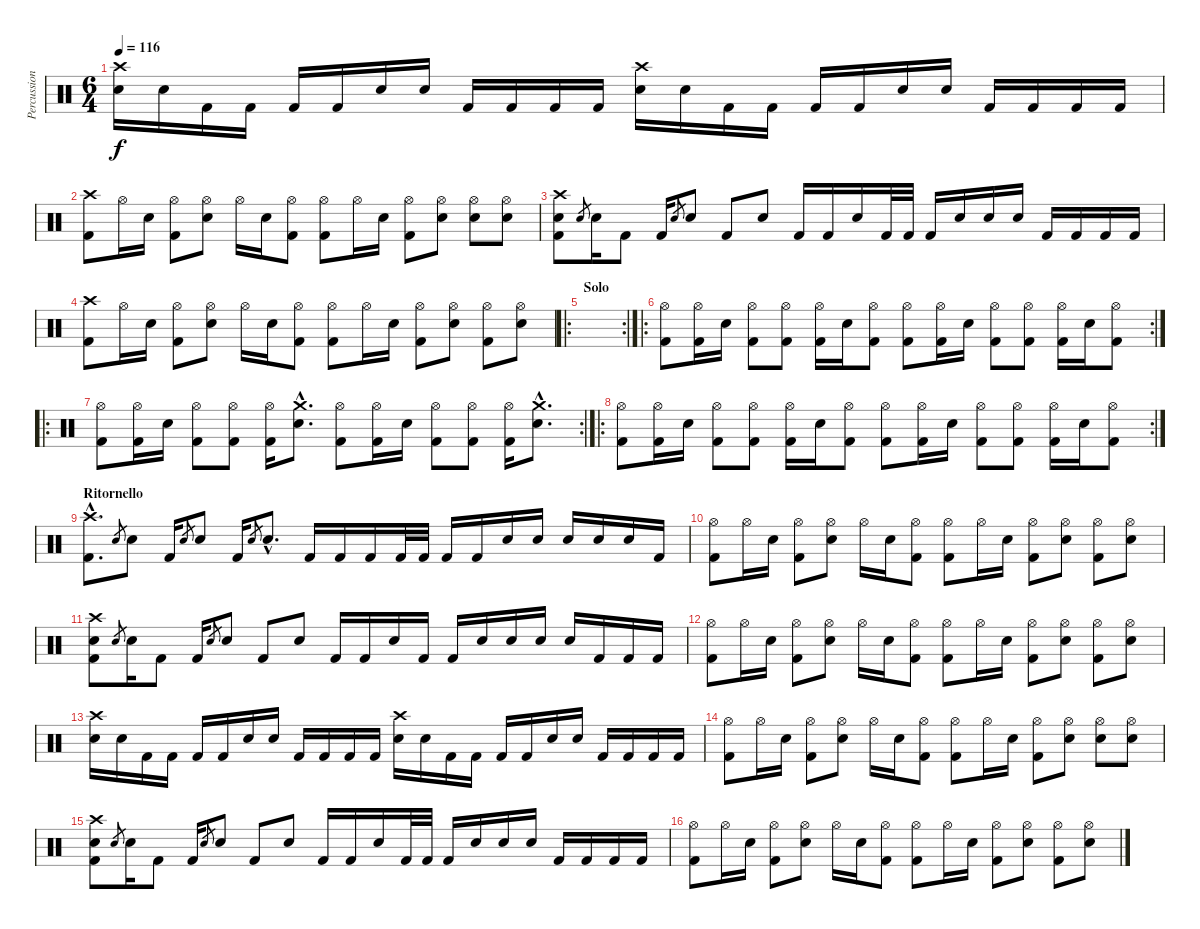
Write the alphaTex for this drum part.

\track ("Percussioni" "Percussion") {instrument percussion}
\staff {score}
\articulation defaults
\ts (6 4)
\tempo 116
\clef neutral
\ks c
("Crash high (hit)" "Electric Snare (hit)").16{dy f} "Snare (hit) 2".16 "Kick (hit) 2".16 "Kick (hit) 2".16 "Kick (hit) 2".16 "Kick (hit) 2".16 "Snare (hit) 2".16 "Electric Snare (hit)".16 "Kick (hit) 2".16 "Kick (hit) 2".16 "Kick (hit) 2".16 "Kick (hit) 2".16 ("Crash high (hit)" "Electric Snare (hit)").16 "Snare (hit) 2".16 "Kick (hit) 2".16 "Kick (hit) 2".16 "Kick (hit) 2".16 "Kick (hit) 2".16 "Snare (hit) 2".16 "Electric Snare (hit)".16 "Kick (hit) 2".16 "Kick (hit) 2".16 "Kick (hit) 2".16 "Kick (hit) 2".16 |
("Crash high (hit)" "Kick (hit) 2").8 "Hi-Hat (open)".16 "Electric Snare (hit)".16 ("Hi-Hat (open)" "Kick (hit) 2").8 ("Hi-Hat (open)" "Electric Snare (hit)").8 "Hi-Hat (open)".16 "Electric Snare (hit)".16 ("Hi-Hat (open)" "Kick (hit) 2").8 ("Hi-Hat (open)" "Kick (hit) 2").8 "Hi-Hat (open)".16 "Electric Snare (hit)".16 ("Hi-Hat (open)" "Kick (hit) 2").8 ("Hi-Hat (open)" "Electric Snare (hit)").8 ("Hi-Hat (open)" "Electric Snare (hit)").8 ("Hi-Hat (open)" "Electric Snare (hit)").8 |
("Crash high (hit)" "Snare (hit) 2" "Kick (hit) 2").8 "Snare (hit) 2".8{gr} "Electric Snare (hit)".16 "Kick (hit) 2".8 "Kick (hit) 2".16 "Snare (hit) 2".8{gr} "Electric Snare (hit)".8 "Kick (hit) 2".8 "Electric Snare (hit)".8 "Kick (hit) 2".16 "Kick (hit) 2".16 "Electric Snare (hit)".16 "Kick (hit) 2".32 "Kick (hit) 2".32 "Kick (hit) 2".16 "Electric Snare (hit)".16 "Electric Snare (hit)".16 "Electric Snare (hit)".16 "Kick (hit) 2".16 "Kick (hit) 2".16 "Kick (hit) 2".16 "Kick (hit) 2".16 |
("Crash high (hit)" "Kick (hit) 2").8 "Hi-Hat (open)".16 "Electric Snare (hit)".16 ("Hi-Hat (open)" "Kick (hit) 2").8 ("Hi-Hat (open)" "Electric Snare (hit)").8 "Hi-Hat (open)".16 "Electric Snare (hit)".16 ("Hi-Hat (open)" "Kick (hit) 2").8 ("Hi-Hat (open)" "Kick (hit) 2").8 "Hi-Hat (open)".16 "Electric Snare (hit)".16 ("Hi-Hat (open)" "Kick (hit) 2").8 ("Hi-Hat (open)" "Electric Snare (hit)").8 ("Hi-Hat (open)" "Kick (hit) 2").8 ("Hi-Hat (open)" "Electric Snare (hit)").8 |
\ro
\rc 2
\section ("" "Solo")
|
\ro
\rc 2
("Hi-Hat (open)" "Kick (hit) 2").8 ("Hi-Hat (open)" "Kick (hit) 2").16 "Snare (hit) 2".16 ("Hi-Hat (open)" "Kick (hit) 2").8 ("Hi-Hat (open)" "Kick (hit) 2").8 ("Hi-Hat (open)" "Kick (hit) 2").16 "Snare (hit) 2".16 ("Hi-Hat (open)" "Kick (hit) 2").8 ("Hi-Hat (open)" "Kick (hit) 2").8 ("Hi-Hat (open)" "Kick (hit) 2").16 "Snare (hit) 2".16 ("Hi-Hat (open)" "Kick (hit) 2").8 ("Hi-Hat (open)" "Kick (hit) 2").8 ("Hi-Hat (open)" "Kick (hit) 2").16 "Snare (hit) 2".16 ("Hi-Hat (open)" "Kick (hit) 2").8 |
\ro
\rc 2
("Hi-Hat (open)" "Kick (hit) 2").8 ("Hi-Hat (open)" "Kick (hit) 2").16 "Snare (hit) 2".16 ("Hi-Hat (open)" "Kick (hit) 2").8 ("Hi-Hat (open)" "Kick (hit) 2").8 ("Hi-Hat (open)" "Kick (hit) 2").16 ("Crash medium (hit)"{hac} "Snare (hit) 2"{hac}).8{d} ("Hi-Hat (open)" "Kick (hit) 2").8 ("Hi-Hat (open)" "Kick (hit) 2").16 "Snare (hit) 2".16 ("Hi-Hat (open)" "Kick (hit) 2").8 ("Hi-Hat (open)" "Kick (hit) 2").8 ("Hi-Hat (open)" "Kick (hit) 2").16 ("Crash medium (hit)"{hac} "Snare (hit) 2"{hac}).8{d} |
\ro
\rc 2
("Hi-Hat (open)" "Kick (hit) 2").8 ("Hi-Hat (open)" "Kick (hit) 2").16 "Snare (hit) 2".16 ("Hi-Hat (open)" "Kick (hit) 2").8 ("Hi-Hat (open)" "Kick (hit) 2").8 ("Hi-Hat (open)" "Kick (hit) 2").16 "Snare (hit) 2".16 ("Hi-Hat (open)" "Kick (hit) 2").8 ("Hi-Hat (open)" "Kick (hit) 2").8 ("Hi-Hat (open)" "Kick (hit) 2").16 "Snare (hit) 2".16 ("Hi-Hat (open)" "Kick (hit) 2").8 ("Hi-Hat (open)" "Kick (hit) 2").8 ("Hi-Hat (open)" "Kick (hit) 2").16 "Snare (hit) 2".16 ("Hi-Hat (open)" "Kick (hit) 2").8 |
\section ("" "Ritornello")
("Crash high (hit)"{hac} "Kick (hit) 2"{hac}).8{d} "Snare (hit) 2".8{gr} "Electric Snare (hit)".8 "Kick (hit) 2".16 "Snare (hit) 2".8{gr} "Electric Snare (hit)".8 "Kick (hit) 2".16 "Snare (hit) 2".8{gr} "Electric Snare (hit)"{hac}.8{d} "Kick (hit) 2".16 "Kick (hit) 2".16 "Kick (hit) 2".16 "Kick (hit) 2".32 "Kick (hit) 2".32 "Kick (hit) 2".16 "Kick (hit) 2".16 "Electric Snare (hit)".16 "Electric Snare (hit)".16 "Electric Snare (hit)".16 "Snare (hit) 2".16 "Snare (hit) 2".16 "Kick (hit) 2".16 |
("Hi-Hat (open)" "Kick (hit) 2").8 "Hi-Hat (open)".16 "Electric Snare (hit)".16 ("Hi-Hat (open)" "Kick (hit) 2").8 ("Hi-Hat (open)" "Electric Snare (hit)").8 "Hi-Hat (open)".16 "Electric Snare (hit)".16 ("Hi-Hat (open)" "Kick (hit) 2").8 ("Hi-Hat (open)" "Kick (hit) 2").8 "Hi-Hat (open)".16 "Electric Snare (hit)".16 ("Hi-Hat (open)" "Kick (hit) 2").8 ("Hi-Hat (open)" "Electric Snare (hit)").8 ("Hi-Hat (open)" "Kick (hit) 2").8 ("Hi-Hat (open)" "Electric Snare (hit)").8 |
("Crash high (hit)" "Snare (hit) 2" "Kick (hit) 2").8 "Snare (hit) 2".8{gr} "Electric Snare (hit)".16 "Kick (hit) 2".8 "Kick (hit) 2".16 "Snare (hit) 2".8{gr} "Electric Snare (hit)".8 "Kick (hit) 2".8 "Electric Snare (hit)".8 "Kick (hit) 2".16 "Kick (hit) 2".16 "Electric Snare (hit)".16 "Kick (hit) 2".16 "Kick (hit) 2".16 "Electric Snare (hit)".16 "Electric Snare (hit)".16 "Snare (hit) 2".16 "Snare (hit) 2".16 "Kick (hit) 2".16 "Kick (hit) 2".16 "Kick (hit) 2".16 |
("Hi-Hat (open)" "Kick (hit) 2").8 "Hi-Hat (open)".16 "Electric Snare (hit)".16 ("Hi-Hat (open)" "Kick (hit) 2").8 ("Hi-Hat (open)" "Electric Snare (hit)").8 "Hi-Hat (open)".16 "Electric Snare (hit)".16 ("Hi-Hat (open)" "Kick (hit) 2").8 ("Hi-Hat (open)" "Kick (hit) 2").8 "Hi-Hat (open)".16 "Electric Snare (hit)".16 ("Hi-Hat (open)" "Kick (hit) 2").8 ("Hi-Hat (open)" "Electric Snare (hit)").8 ("Hi-Hat (open)" "Kick (hit) 2").8 ("Hi-Hat (open)" "Electric Snare (hit)").8 |
("Crash high (hit)" "Electric Snare (hit)").16 "Snare (hit) 2".16 "Kick (hit) 2".16 "Kick (hit) 2".16 "Kick (hit) 2".16 "Kick (hit) 2".16 "Snare (hit) 2".16 "Electric Snare (hit)".16 "Kick (hit) 2".16 "Kick (hit) 2".16 "Kick (hit) 2".16 "Kick (hit) 2".16 ("Crash high (hit)" "Electric Snare (hit)").16 "Snare (hit) 2".16 "Kick (hit) 2".16 "Kick (hit) 2".16 "Kick (hit) 2".16 "Kick (hit) 2".16 "Snare (hit) 2".16 "Electric Snare (hit)".16 "Kick (hit) 2".16 "Kick (hit) 2".16 "Kick (hit) 2".16 "Kick (hit) 2".16 |
("Hi-Hat (open)" "Kick (hit) 2").8 "Hi-Hat (open)".16 "Electric Snare (hit)".16 ("Hi-Hat (open)" "Kick (hit) 2").8 ("Hi-Hat (open)" "Electric Snare (hit)").8 "Hi-Hat (open)".16 "Electric Snare (hit)".16 ("Hi-Hat (open)" "Kick (hit) 2").8 ("Hi-Hat (open)" "Kick (hit) 2").8 "Hi-Hat (open)".16 "Electric Snare (hit)".16 ("Hi-Hat (open)" "Kick (hit) 2").8 ("Hi-Hat (open)" "Electric Snare (hit)").8 ("Hi-Hat (open)" "Electric Snare (hit)").8 ("Hi-Hat (open)" "Electric Snare (hit)").8 |
("Crash high (hit)" "Snare (hit) 2" "Kick (hit) 2").8 "Snare (hit) 2".8{gr} "Electric Snare (hit)".16 "Kick (hit) 2".8 "Kick (hit) 2".16 "Snare (hit) 2".8{gr} "Electric Snare (hit)".8 "Kick (hit) 2".8 "Electric Snare (hit)".8 "Kick (hit) 2".16 "Kick (hit) 2".16 "Electric Snare (hit)".16 "Kick (hit) 2".32 "Kick (hit) 2".32 "Kick (hit) 2".16 "Electric Snare (hit)".16 "Electric Snare (hit)".16 "Electric Snare (hit)".16 "Kick (hit) 2".16 "Kick (hit) 2".16 "Kick (hit) 2".16 "Kick (hit) 2".16 |
("Hi-Hat (open)" "Kick (hit) 2").8 "Hi-Hat (open)".16 "Electric Snare (hit)".16 ("Hi-Hat (open)" "Kick (hit) 2").8 ("Hi-Hat (open)" "Electric Snare (hit)").8 "Hi-Hat (open)".16 "Electric Snare (hit)".16 ("Hi-Hat (open)" "Kick (hit) 2").8 ("Hi-Hat (open)" "Kick (hit) 2").8 "Hi-Hat (open)".16 "Electric Snare (hit)".16 ("Hi-Hat (open)" "Kick (hit) 2").8 ("Hi-Hat (open)" "Electric Snare (hit)").8 ("Hi-Hat (open)" "Kick (hit) 2").8 ("Hi-Hat (open)" "Electric Snare (hit)").8
